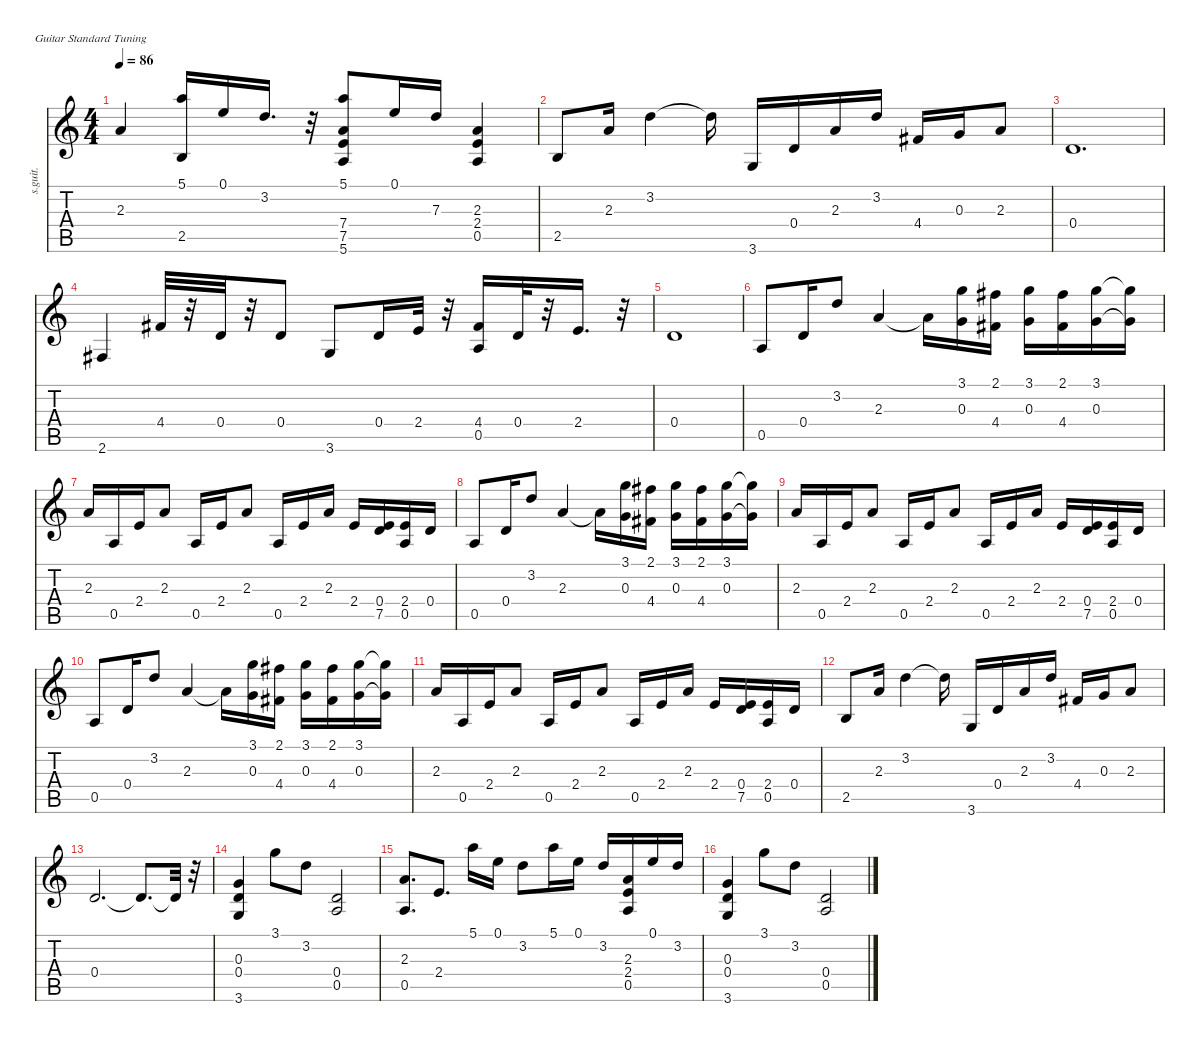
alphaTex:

\defaultSystemsLayout 4
\hideDynamics
\bracketExtendMode nobrackets
\otherSystemsTrackNameOrientation horizontal
\track ("Joe Satriani" "s.guit.") {instrument acousticguitarsteel}
\staff {score tabs}
\tuning (E4 B3 G3 D3 A2 E2)
\ts (4 4)
\tempo 86
\clef g2
\ks c
2.3.4{dy f beam Up} (5.1 2.5).16{dy mf beam Up} 0.1.16{dy f beam Up} 3.2.16{d beam Up} r.32{beam Up} (5.1 7.4 7.5 5.6).8{dy mf beam Up} 0.1.16{dy mp beam Up} 7.3.16{dy f beam Up} (2.3 2.4 0.5).4{beam Up} |
2.5.8{dy ff beam Up} 2.3.16{beam Up} 3.2.4{beam Down} 3.2{t}.16{dy f beam Down} 3.6.16{beam Up} 0.4.16{beam Up} 2.3.16{beam Up} 3.2.16{dy ff beam Up} 4.4{acc #}.16{dy f beam Up} 0.3.16{dy mp beam Up} 2.3.8{dy f beam Up} |
0.4.1{d beam Up} |
2.6{acc #}.4{beam Up} 4.4{acc #}.32{dy ff beam Up} r.32{beam Up} 0.4.32{dy fff beam Up} r.32{beam Up} 0.4.8{dy ff beam Up} 3.6.8{dy fff beam Up} 0.4.16{dy ff beam Up} 2.4.32{beam Up} r.32{beam Up} (4.4{acc #} 0.5).16{beam Up} 0.4.32{dy fff beam Up} r.32{beam Up} 2.4.16{d beam Up} r.32{beam Up} |
0.4.1{dy ff beam Up} |
0.5.8{dy f beam Up} 0.4.16{dy ff beam Up} 3.2.8{beam Up} 2.3.4{beam Up} 2.3{t}.16{dy f beam Down} (3.1 0.3).16{beam Down} (2.1{acc #} 4.4{acc #}).16{beam Down} (3.1 0.3).16{beam Down} (2.1{acc #} 4.4{acc #}).16{beam Down} (3.1 0.3).16{beam Down} (3.1{t} 0.3{t}).16{beam Down} |
2.3.16{dy ff beam Up} 0.5.16{dy f beam Up} 2.4.16{dy ff beam Up} 2.3.8{beam Up} 0.5.16{beam Up} 2.4.16{beam Up} 2.3.8{beam Up} 0.5.16{dy f beam Up} 2.4.16{dy ff beam Up} 2.3.16{beam Up} 2.4.16{beam Up} (0.4 7.5).16{beam Up} (2.4 0.5).16{beam Up} 0.4.16{beam Up} |
0.5.8{dy f beam Up} 0.4.16{dy ff beam Up} 3.2.8{beam Up} 2.3.4{beam Up} 2.3{t}.16{dy f beam Down} (3.1 0.3).16{beam Down} (2.1{acc #} 4.4{acc #}).16{beam Down} (3.1 0.3).16{beam Down} (2.1{acc #} 4.4{acc #}).16{beam Down} (3.1 0.3).16{beam Down} (3.1{t} 0.3{t}).16{beam Down} |
2.3.16{dy ff beam Up} 0.5.16{dy f beam Up} 2.4.16{dy ff beam Up} 2.3.8{beam Up} 0.5.16{beam Up} 2.4.16{beam Up} 2.3.8{beam Up} 0.5.16{dy f beam Up} 2.4.16{dy ff beam Up} 2.3.16{beam Up} 2.4.16{beam Up} (0.4 7.5).16{beam Up} (2.4 0.5).16{beam Up} 0.4.16{beam Up} |
0.5.8{dy f beam Up} 0.4.16{dy ff beam Up} 3.2.8{beam Up} 2.3.4{beam Up} 2.3{t}.16{dy f beam Down} (3.1 0.3).16{beam Down} (2.1{acc #} 4.4{acc #}).16{beam Down} (3.1 0.3).16{beam Down} (2.1{acc #} 4.4{acc #}).16{beam Down} (3.1 0.3).16{beam Down} (3.1{t} 0.3{t}).16{beam Down} |
2.3.16{dy ff beam Up} 0.5.16{dy f beam Up} 2.4.16{dy ff beam Up} 2.3.8{beam Up} 0.5.16{beam Up} 2.4.16{beam Up} 2.3.8{beam Up} 0.5.16{dy f beam Up} 2.4.16{dy ff beam Up} 2.3.16{beam Up} 2.4.16{beam Up} (0.4 7.5).16{beam Up} (2.4 0.5).16{beam Up} 0.4.16{beam Up} |
2.5.8{beam Up} 2.3.16{beam Up} 3.2.4{beam Down} 3.2{t}.16{dy f beam Down} 3.6.16{beam Up} 0.4.16{beam Up} 2.3.16{beam Up} 3.2.16{dy ff beam Up} 4.4{acc #}.16{dy f beam Up} 0.3.16{dy mp beam Up} 2.3.8{dy f beam Up} |
0.4.2{d beam Up} 0.4{t}.8{d beam Up} 0.4{t}.32{beam Up} r.32{beam Up} |
(0.3 0.4 3.6).4{beam Up} 3.1.8{beam Down} 3.2.8{beam Down} (0.4 0.5).2{dy mf beam Up} |
(2.3 0.5).8{d dy f beam Up} 2.4.8{d beam Up} 5.1.16{dy mp beam Down} 0.1.16{beam Down} 3.2.8{dy f beam Down} 5.1.16{dy mf beam Down} 0.1.16{beam Down} 3.2.16{beam Up} (2.3 2.4 0.5).16{dy f beam Up} 0.1.16{beam Up} 3.2.16{dy ff beam Up} |
(0.3 0.4 3.6).4{dy f beam Up} 3.1.8{beam Down} 3.2.8{beam Down} (0.4 0.5).2{dy mf beam Up}
